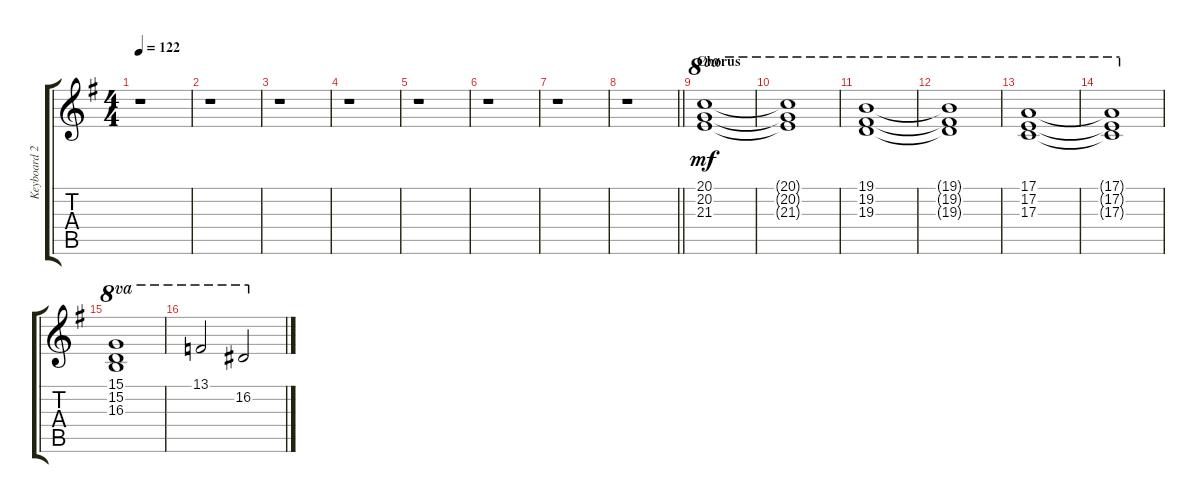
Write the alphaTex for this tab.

\track ("Keyboard 2" "Keyboard 2") {instrument pad2warm}
\staff {score tabs}
\tuning (E4 B3 G3 D3 A2 E2) {hide}
\ts (4 4)
\tempo 122
\clef g2
\ks eminor
r.1{dy mf} |
r.1 |
r.1 |
r.1 |
r.1 |
r.1 |
r.1 |
\barLineRight lightlight
r.1 |
\section ("" "Chorus")
(20.1 20.2 21.3).1{ot 8va} |
(20.1{t} 20.2{t} 21.3{t}).1{ot 8va} |
(19.1 19.2 19.3).1{ot 8va} |
(19.1{t} 19.2{t} 19.3{t}).1{ot 8va} |
(17.1 17.2 17.3).1{ot 8va} |
(17.1{t} 17.2{t} 17.3{t}).1{ot 8va} |
(15.1 15.2 16.3).1{ot 8va} |
13.1.2{ot 8va} 16.2.2{ot 8va}
